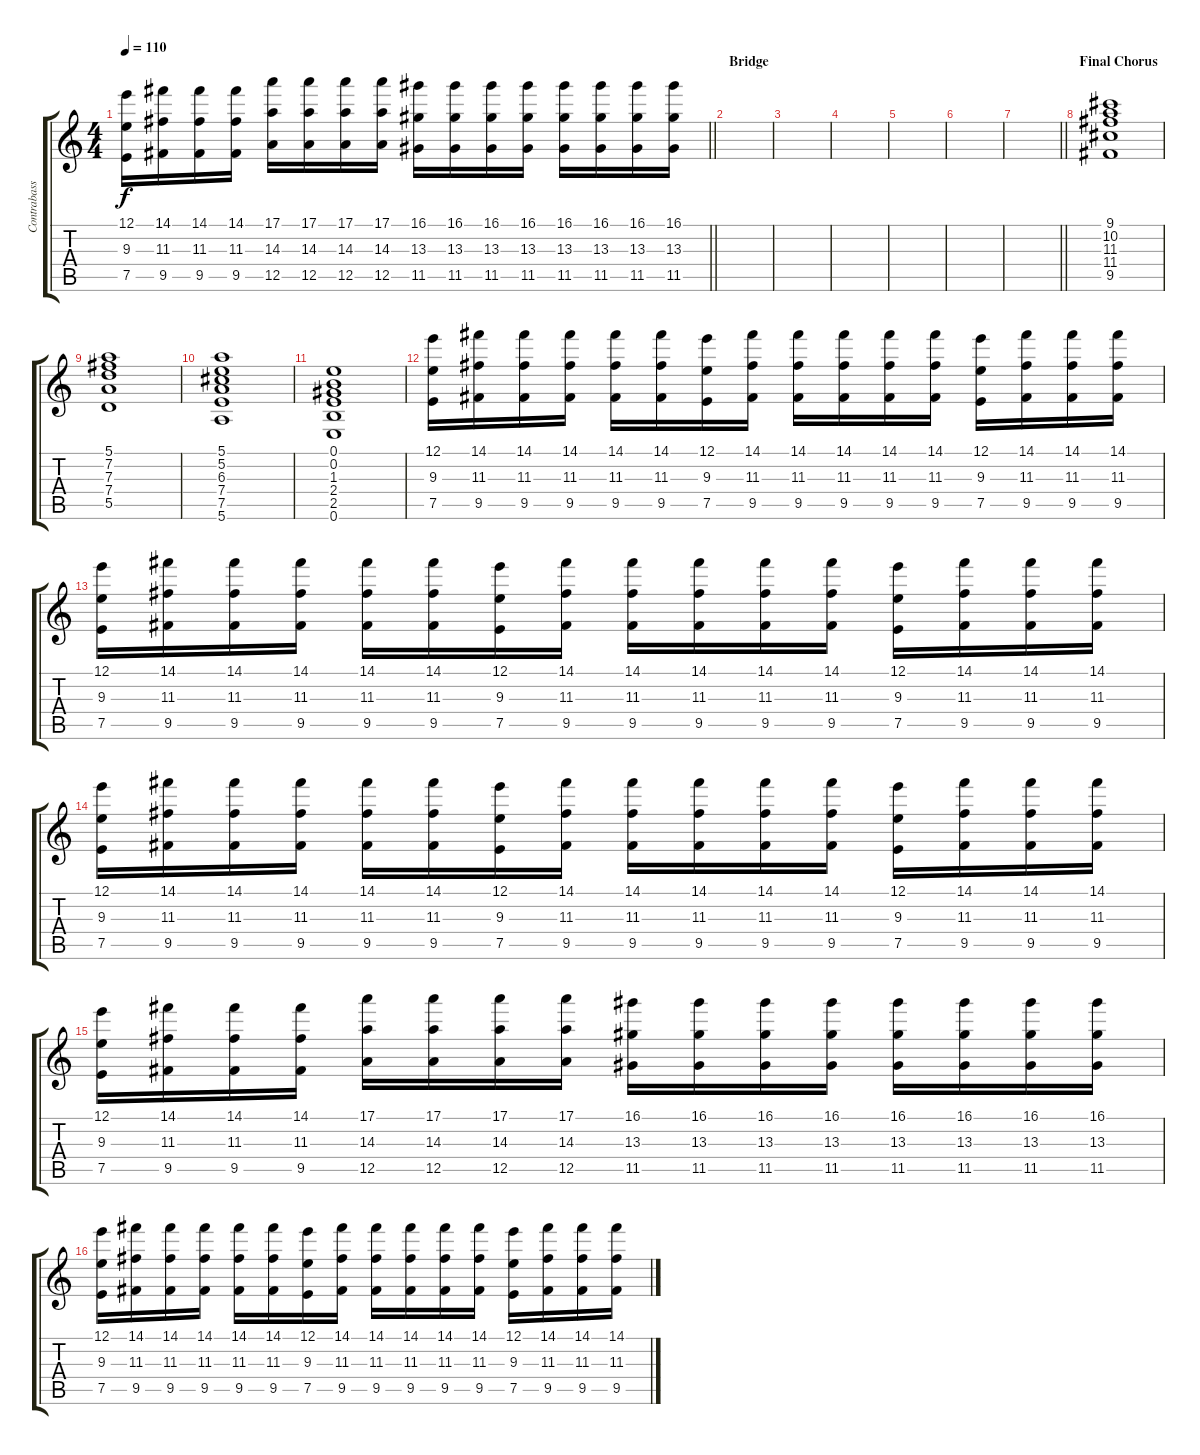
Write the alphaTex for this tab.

\track ("Contrabass" "Contrabass") {instrument contrabass}
\staff {score tabs}
\tuning (E4 B3 G3 D3 A2 E2) {hide}
\ts (4 4)
\tempo 110
\clef g2
\barLineRight lightlight
\ks c
(12.1 9.3 7.5).16{dy f} (14.1 11.3 9.5).16 (14.1 11.3 9.5).16 (14.1 11.3 9.5).16 (17.1 14.3 12.5).16 (17.1 14.3 12.5).16 (17.1 14.3 12.5).16 (17.1 14.3 12.5).16 (16.1 13.3 11.5).16 (16.1 13.3 11.5).16 (16.1 13.3 11.5).16 (16.1 13.3 11.5).16 (16.1 13.3 11.5).16 (16.1 13.3 11.5).16 (16.1 13.3 11.5).16 (16.1 13.3 11.5).16 |
\section ("" "Bridge")
|
|
|
|
|
\barLineRight lightlight
|
\section ("" "Final Chorus")
(9.1 10.2 11.3 11.4 9.5).1{instrument distortionguitar} |
(5.1 7.2 7.3 7.4 5.5).1 |
(5.1 5.2 6.3 7.4 7.5 5.6).1 |
(0.1 0.2 1.3 2.4 2.5 0.6).1 |
(12.1 9.3 7.5).16 (14.1 11.3 9.5).16 (14.1 11.3 9.5).16 (14.1 11.3 9.5).16 (14.1 11.3 9.5).16 (14.1 11.3 9.5).16 (12.1 9.3 7.5).16 (14.1 11.3 9.5).16 (14.1 11.3 9.5).16 (14.1 11.3 9.5).16 (14.1 11.3 9.5).16 (14.1 11.3 9.5).16 (12.1 9.3 7.5).16 (14.1 11.3 9.5).16 (14.1 11.3 9.5).16 (14.1 11.3 9.5).16 |
(12.1 9.3 7.5).16 (14.1 11.3 9.5).16 (14.1 11.3 9.5).16 (14.1 11.3 9.5).16 (14.1 11.3 9.5).16 (14.1 11.3 9.5).16 (12.1 9.3 7.5).16 (14.1 11.3 9.5).16 (14.1 11.3 9.5).16 (14.1 11.3 9.5).16 (14.1 11.3 9.5).16 (14.1 11.3 9.5).16 (12.1 9.3 7.5).16 (14.1 11.3 9.5).16 (14.1 11.3 9.5).16 (14.1 11.3 9.5).16 |
(12.1 9.3 7.5).16 (14.1 11.3 9.5).16 (14.1 11.3 9.5).16 (14.1 11.3 9.5).16 (14.1 11.3 9.5).16 (14.1 11.3 9.5).16 (12.1 9.3 7.5).16 (14.1 11.3 9.5).16 (14.1 11.3 9.5).16 (14.1 11.3 9.5).16 (14.1 11.3 9.5).16 (14.1 11.3 9.5).16 (12.1 9.3 7.5).16 (14.1 11.3 9.5).16 (14.1 11.3 9.5).16 (14.1 11.3 9.5).16 |
(12.1 9.3 7.5).16 (14.1 11.3 9.5).16 (14.1 11.3 9.5).16 (14.1 11.3 9.5).16 (17.1 14.3 12.5).16 (17.1 14.3 12.5).16 (17.1 14.3 12.5).16 (17.1 14.3 12.5).16 (16.1 13.3 11.5).16 (16.1 13.3 11.5).16 (16.1 13.3 11.5).16 (16.1 13.3 11.5).16 (16.1 13.3 11.5).16 (16.1 13.3 11.5).16 (16.1 13.3 11.5).16 (16.1 13.3 11.5).16 |
(12.1 9.3 7.5).16 (14.1 11.3 9.5).16 (14.1 11.3 9.5).16 (14.1 11.3 9.5).16 (14.1 11.3 9.5).16 (14.1 11.3 9.5).16 (12.1 9.3 7.5).16 (14.1 11.3 9.5).16 (14.1 11.3 9.5).16 (14.1 11.3 9.5).16 (14.1 11.3 9.5).16 (14.1 11.3 9.5).16 (12.1 9.3 7.5).16 (14.1 11.3 9.5).16 (14.1 11.3 9.5).16 (14.1 11.3 9.5).16
